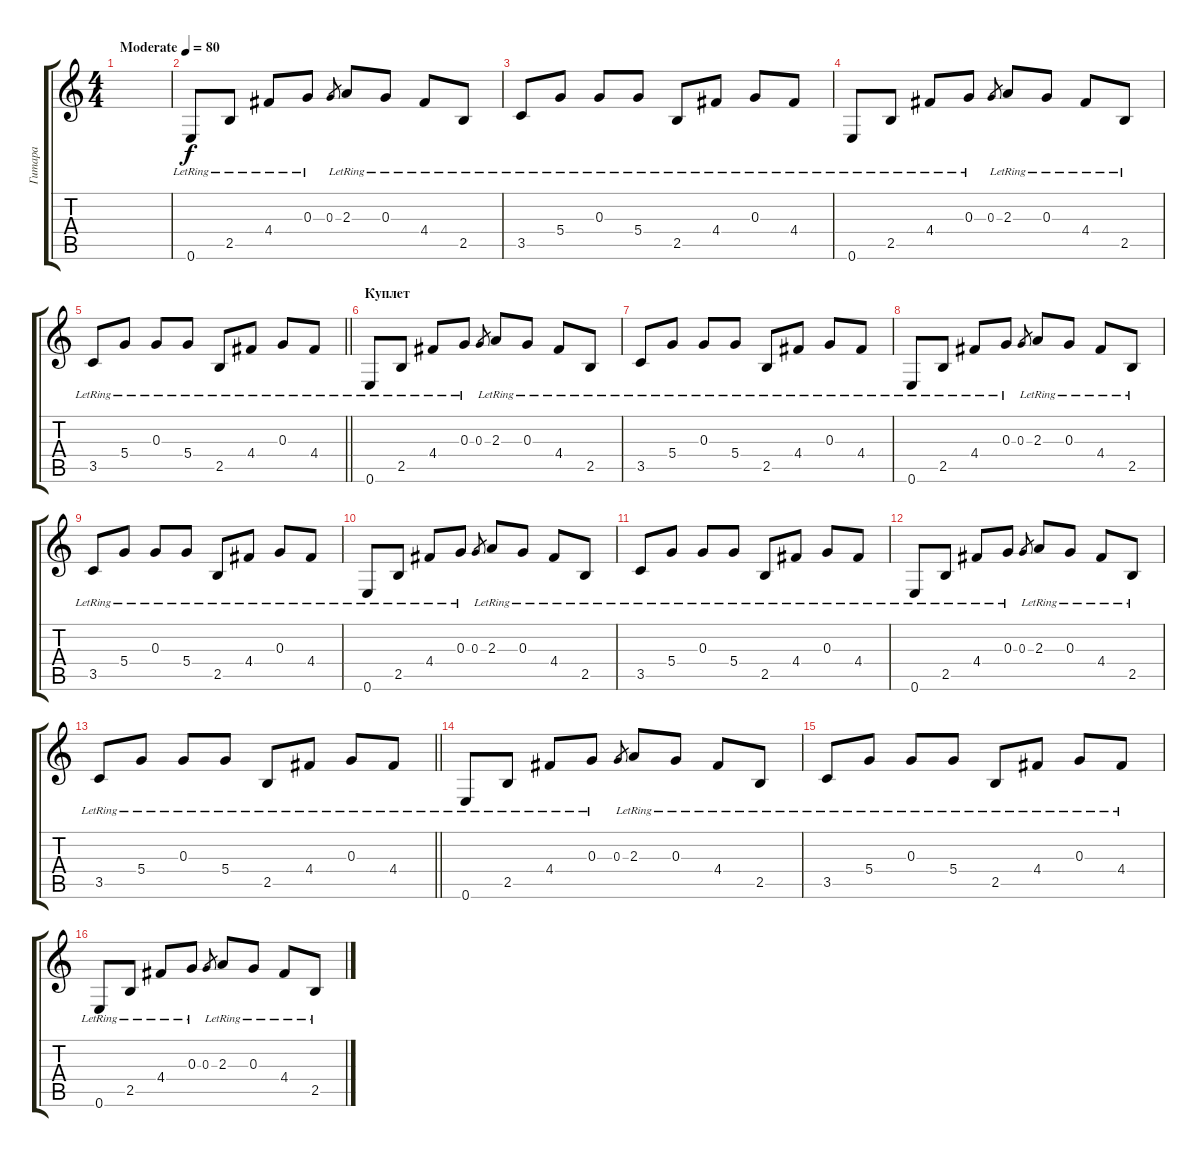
\track ("Гитара" "Гитара") {instrument electricguitarclean}
\staff {score tabs}
\tuning (E4 B3 G3 D3 A2 E2) {hide}
\ts (4 4)
\tempo (80 "Moderate")
\clef g2
\ks c
|
0.6{lr}.8 2.5{lr}.8 4.4{lr}.8 0.3{lr}.8 0.3.8{gr} 2.3{lr}.8 0.3{lr}.8 4.4{lr}.8 2.5{lr}.8 |
3.5{lr}.8 5.4{lr}.8 0.3{lr}.8 5.4{lr}.8 2.5{lr}.8 4.4{lr}.8 0.3{lr}.8 4.4{lr}.8 |
0.6{lr}.8 2.5{lr}.8 4.4{lr}.8 0.3{lr}.8 0.3.8{gr} 2.3{lr}.8 0.3{lr}.8 4.4{lr}.8 2.5{lr}.8 |
\barLineRight lightlight
3.5{lr}.8 5.4{lr}.8 0.3{lr}.8 5.4{lr}.8 2.5{lr}.8 4.4{lr}.8 0.3{lr}.8 4.4{lr}.8 |
\section ("" "Куплет")
0.6{lr}.8 2.5{lr}.8 4.4{lr}.8 0.3{lr}.8 0.3.8{gr} 2.3{lr}.8 0.3{lr}.8 4.4{lr}.8 2.5{lr}.8 |
3.5{lr}.8 5.4{lr}.8 0.3{lr}.8 5.4{lr}.8 2.5{lr}.8 4.4{lr}.8 0.3{lr}.8 4.4{lr}.8 |
0.6{lr}.8 2.5{lr}.8 4.4{lr}.8 0.3{lr}.8 0.3.8{gr} 2.3{lr}.8 0.3{lr}.8 4.4{lr}.8 2.5{lr}.8 |
3.5{lr}.8 5.4{lr}.8 0.3{lr}.8 5.4{lr}.8 2.5{lr}.8 4.4{lr}.8 0.3{lr}.8 4.4{lr}.8 |
0.6{lr}.8 2.5{lr}.8 4.4{lr}.8 0.3{lr}.8 0.3.8{gr} 2.3{lr}.8 0.3{lr}.8 4.4{lr}.8 2.5{lr}.8 |
3.5{lr}.8 5.4{lr}.8 0.3{lr}.8 5.4{lr}.8 2.5{lr}.8 4.4{lr}.8 0.3{lr}.8 4.4{lr}.8 |
0.6{lr}.8 2.5{lr}.8 4.4{lr}.8 0.3{lr}.8 0.3.8{gr} 2.3{lr}.8 0.3{lr}.8 4.4{lr}.8 2.5{lr}.8 |
\barLineRight lightlight
3.5{lr}.8 5.4{lr}.8 0.3{lr}.8 5.4{lr}.8 2.5{lr}.8 4.4{lr}.8 0.3{lr}.8 4.4{lr}.8 |
0.6{lr}.8 2.5{lr}.8 4.4{lr}.8 0.3{lr}.8 0.3.8{gr} 2.3{lr}.8 0.3{lr}.8 4.4{lr}.8 2.5{lr}.8 |
3.5{lr}.8 5.4{lr}.8 0.3{lr}.8 5.4{lr}.8 2.5{lr}.8 4.4{lr}.8 0.3{lr}.8 4.4{lr}.8 |
0.6{lr}.8 2.5{lr}.8 4.4{lr}.8 0.3{lr}.8 0.3.8{gr} 2.3{lr}.8 0.3{lr}.8 4.4{lr}.8 2.5{lr}.8
